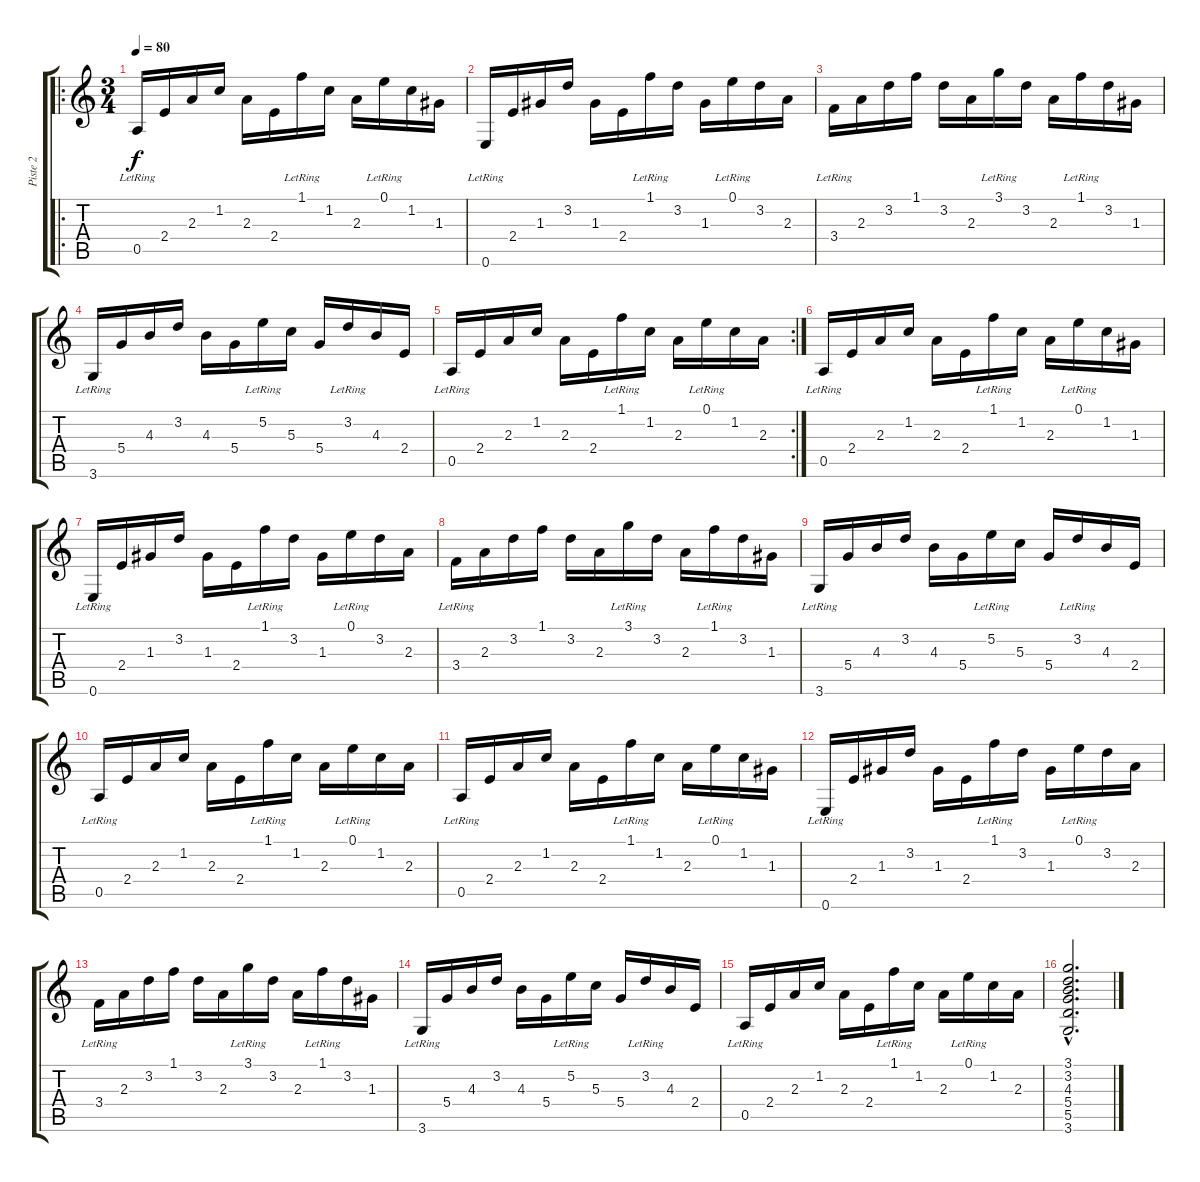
\track ("Piste 2" "Piste 2") {instrument overdrivenguitar}
\staff {score tabs}
\tuning (E4 B3 G3 D3 A2 E2) {hide}
\ro
\ts (3 4)
\tempo 80
\clef g2
\ks c
0.5{lr}.16{dy f} 2.4.16 2.3.16 1.2.16 2.3.16 2.4.16 1.1{lr}.16 1.2.16 2.3.16 0.1{lr}.16 1.2.16 1.3.16 |
0.6{lr}.16 2.4.16 1.3.16 3.2.16 1.3.16 2.4.16 1.1{lr}.16 3.2.16 1.3.16 0.1{lr}.16 3.2.16 2.3.16 |
3.4{lr}.16 2.3.16 3.2.16 1.1.16 3.2.16 2.3.16 3.1{lr}.16 3.2.16 2.3.16 1.1{lr}.16 3.2.16 1.3.16 |
3.6{lr}.16 5.4.16 4.3.16 3.2.16 4.3.16 5.4.16 5.2{lr}.16 5.3.16 5.4.16 3.2{lr}.16 4.3.16 2.4.16 |
\rc 2
0.5{lr}.16 2.4.16 2.3.16 1.2.16 2.3.16 2.4.16 1.1{lr}.16 1.2.16 2.3.16 0.1{lr}.16 1.2.16 2.3.16 |
0.5{lr}.16{volume 10} 2.4.16 2.3.16 1.2.16 2.3.16 2.4.16 1.1{lr}.16 1.2.16 2.3.16 0.1{lr}.16 1.2.16 1.3.16 |
0.6{lr}.16 2.4.16 1.3.16 3.2.16 1.3.16 2.4.16 1.1{lr}.16 3.2.16 1.3.16 0.1{lr}.16 3.2.16 2.3.16 |
3.4{lr}.16 2.3.16 3.2.16 1.1.16 3.2.16 2.3.16 3.1{lr}.16 3.2.16 2.3.16 1.1{lr}.16 3.2.16 1.3.16 |
3.6{lr}.16 5.4.16 4.3.16 3.2.16 4.3.16 5.4.16 5.2{lr}.16 5.3.16 5.4.16 3.2{lr}.16 4.3.16 2.4.16 |
0.5{lr}.16 2.4.16 2.3.16 1.2.16 2.3.16 2.4.16 1.1{lr}.16 1.2.16 2.3.16 0.1{lr}.16 1.2.16 2.3.16 |
0.5{lr}.16 2.4.16 2.3.16 1.2.16 2.3.16 2.4.16 1.1{lr}.16 1.2.16 2.3.16 0.1{lr}.16 1.2.16 1.3.16 |
0.6{lr}.16 2.4.16 1.3.16 3.2.16 1.3.16 2.4.16 1.1{lr}.16 3.2.16 1.3.16 0.1{lr}.16 3.2.16 2.3.16 |
3.4{lr}.16 2.3.16 3.2.16 1.1.16 3.2.16 2.3.16 3.1{lr}.16 3.2.16 2.3.16 1.1{lr}.16 3.2.16 1.3.16 |
3.6{lr}.16 5.4.16 4.3.16 3.2.16 4.3.16 5.4.16 5.2{lr}.16 5.3.16 5.4.16 3.2{lr}.16 4.3.16 2.4.16 |
0.5{lr}.16 2.4.16 2.3.16 1.2.16 2.3.16 2.4.16 1.1{lr}.16 1.2.16 2.3.16 0.1{lr}.16 1.2.16 2.3.16 |
(3.1{hac} 3.2{hac} 4.3{hac} 5.4{hac} 5.5{hac} 3.6{hac}).2{d}
